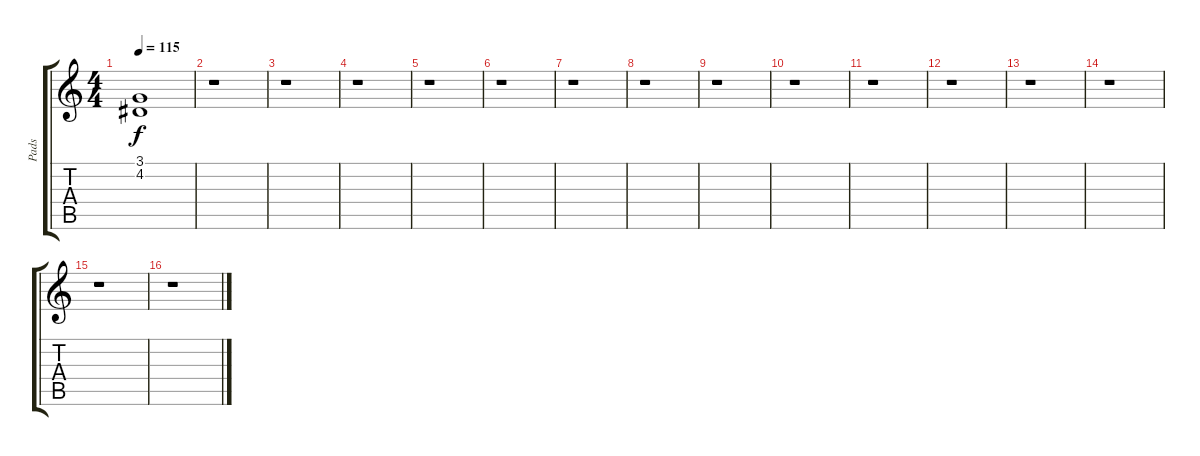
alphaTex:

\track ("Pads" "Pads") {instrument fx6goblins}
\staff {score tabs}
\tuning (E4 B3 G3 D3 A2 E2) {hide}
\ts (4 4)
\tempo 115
\clef g2
\ks c
(3.1{t} 4.2{t}).1{dy f} |
r.1 |
r.1 |
r.1 |
r.1 |
r.1 |
r.1 |
r.1 |
r.1 |
r.1 |
r.1 |
r.1 |
r.1 |
r.1 |
r.1 |
r.1
